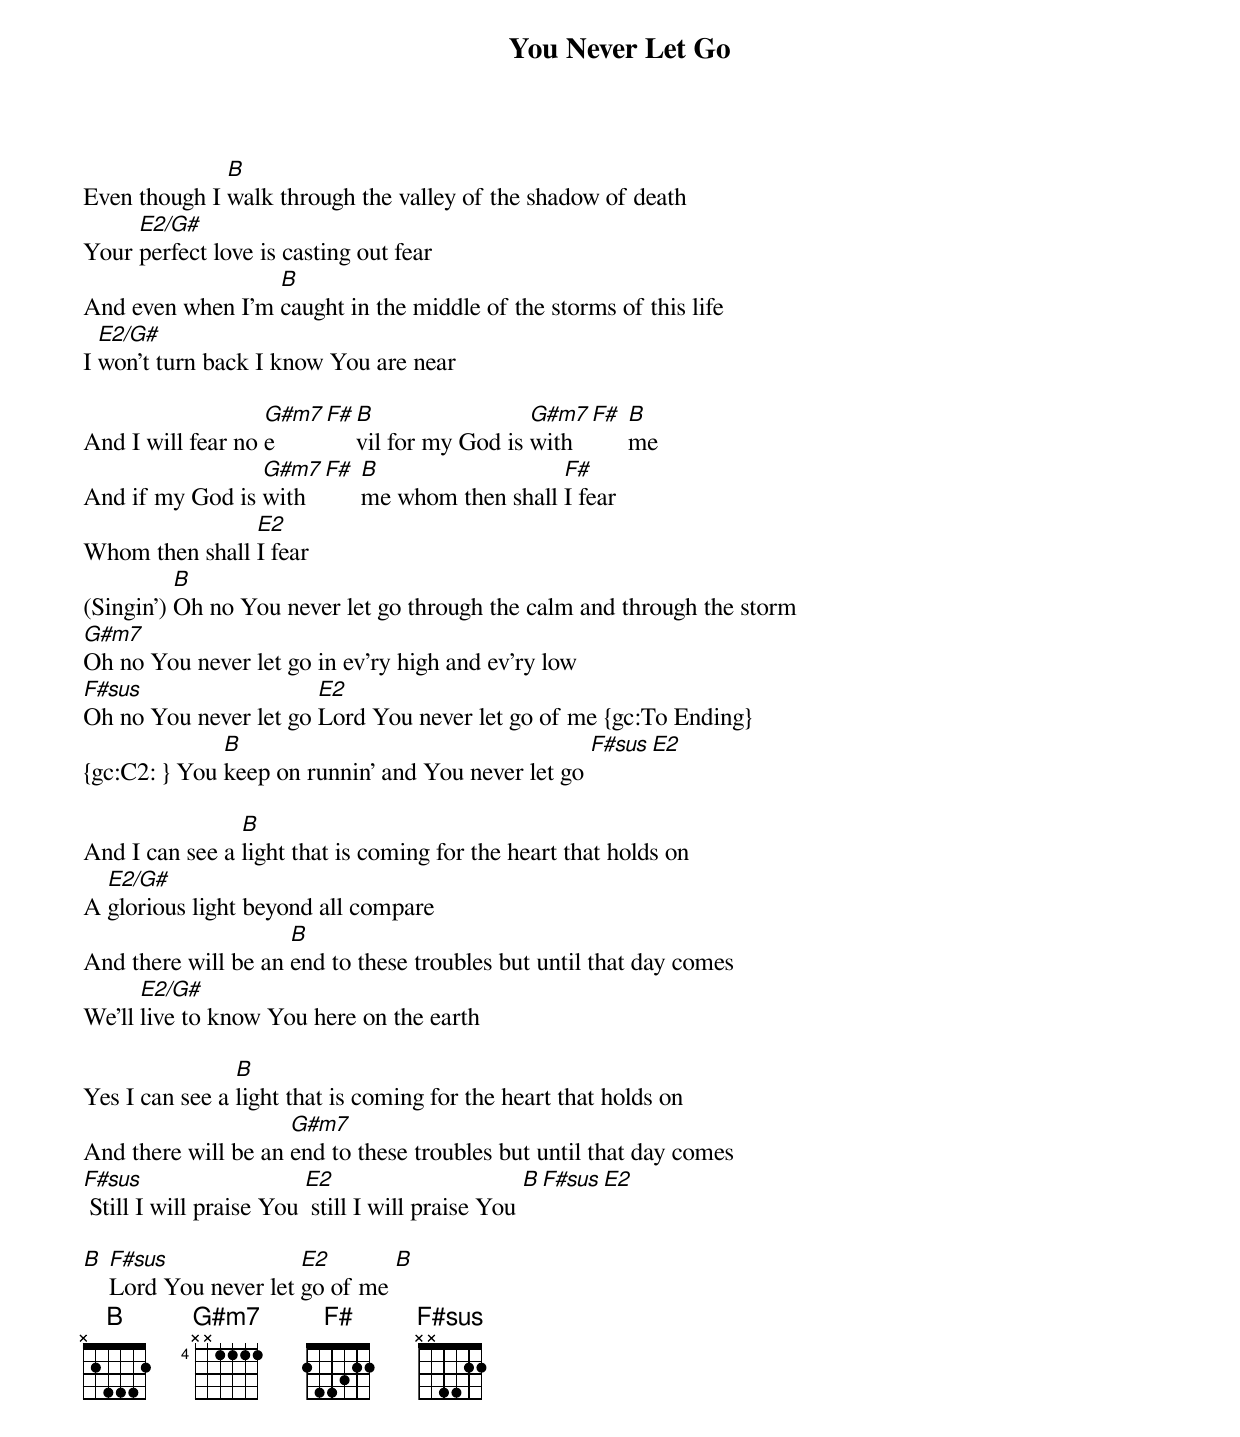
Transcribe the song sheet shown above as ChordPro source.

{title: You Never Let Go}
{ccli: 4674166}
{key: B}
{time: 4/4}
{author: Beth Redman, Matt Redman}
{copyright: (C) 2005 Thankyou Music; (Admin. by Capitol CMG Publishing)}

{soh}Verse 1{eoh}
Even though I [B]walk through the valley of the shadow of death
Your [E2/G#]perfect love is casting out fear
And even when I'm [B]caught in the middle of the storms of this life
I [E2/G#]won't turn back I know You are near

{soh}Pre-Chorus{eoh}
And I will fear no [G#m7]e[F#][B]vil for my God is [G#m7]with [F#] [B]me
And if my God is [G#m7]with [F#] [B]me whom then shall [F#]I fear
Whom then shall [E2]I fear
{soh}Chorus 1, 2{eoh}
(Singin') [B]Oh no You never let go through the calm and through the storm
[G#m7]Oh no You never let go in ev'ry high and ev'ry low
[F#sus]Oh no You never let go [E2]Lord You never let go of me {gc:To Ending}
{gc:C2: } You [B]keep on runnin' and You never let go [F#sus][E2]

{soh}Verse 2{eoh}
And I can see a [B]light that is coming for the heart that holds on
A [E2/G#]glorious light beyond all compare
And there will be an [B]end to these troubles but until that day comes
We'll [E2/G#]live to know You here on the earth

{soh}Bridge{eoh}
Yes I can see a [B]light that is coming for the heart that holds on
And there will be an [G#m7]end to these troubles but until that day comes
[F#sus] Still I will praise You [E2] still I will praise You [B][F#sus][E2]

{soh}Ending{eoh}
[B] [F#sus]Lord You never let [E2]go of me [B]
